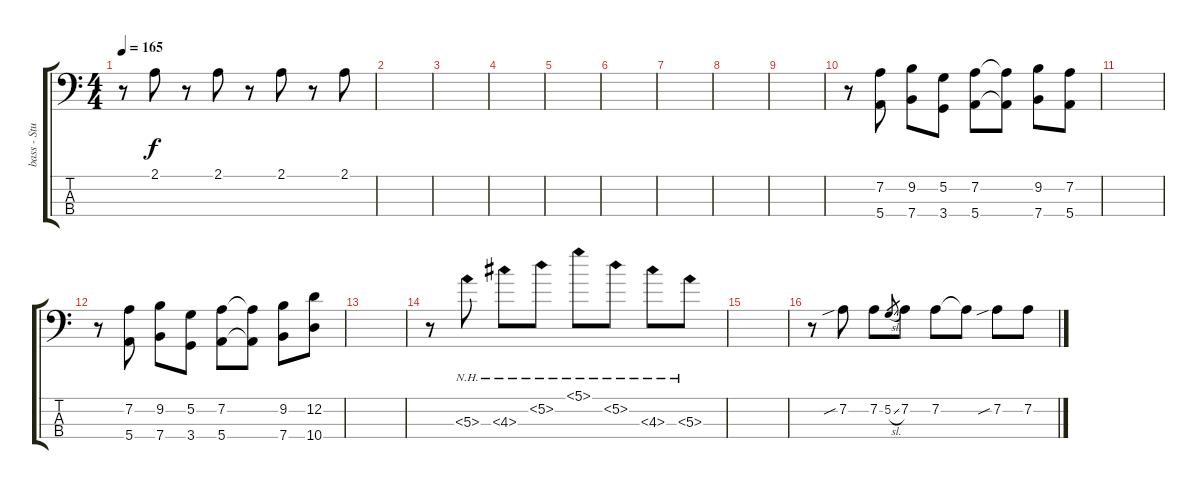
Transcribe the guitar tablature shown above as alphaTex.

\track ("bass - Stu" "bass - Stu") {instrument electricbasspick}
\staff {score tabs}
\tuning (G2 D2 A1 E1) {hide}
\ts (4 4)
\tempo 165
\clef f4
\ks c
r.8{dy f} 2.1.8 r.8 2.1.8 r.8 2.1.8 r.8 2.1.8 |
|
|
|
|
|
|
|
|
r.8 (7.2 5.4).8{instrument slapbass2} (9.2 7.4).8 (5.2 3.4).8 (7.2 5.4).8 (7.2{t} 5.4{t}).8 (9.2 7.4).8 (7.2 5.4).8 |
|
r.8 (7.2 5.4).8 (9.2 7.4).8 (5.2 3.4).8 (7.2 5.4).8 (7.2{t} 5.4{t}).8 (9.2 7.4).8 (12.2 10.4).8 |
|
r.8 5.3{nh}.8{instrument electricbasspick} 4.3{nh}.8 5.2{nh}.8 5.1{nh}.8 5.2{nh}.8 4.3{nh}.8 5.3{nh}.8 |
|
r.8{instrument slapbass2} 7.2{sib}.8 7.2.8 5.2{sl}.8{gr} 7.2.8 7.2.8 7.2{t}.8 7.2{sib}.8 7.2.8
